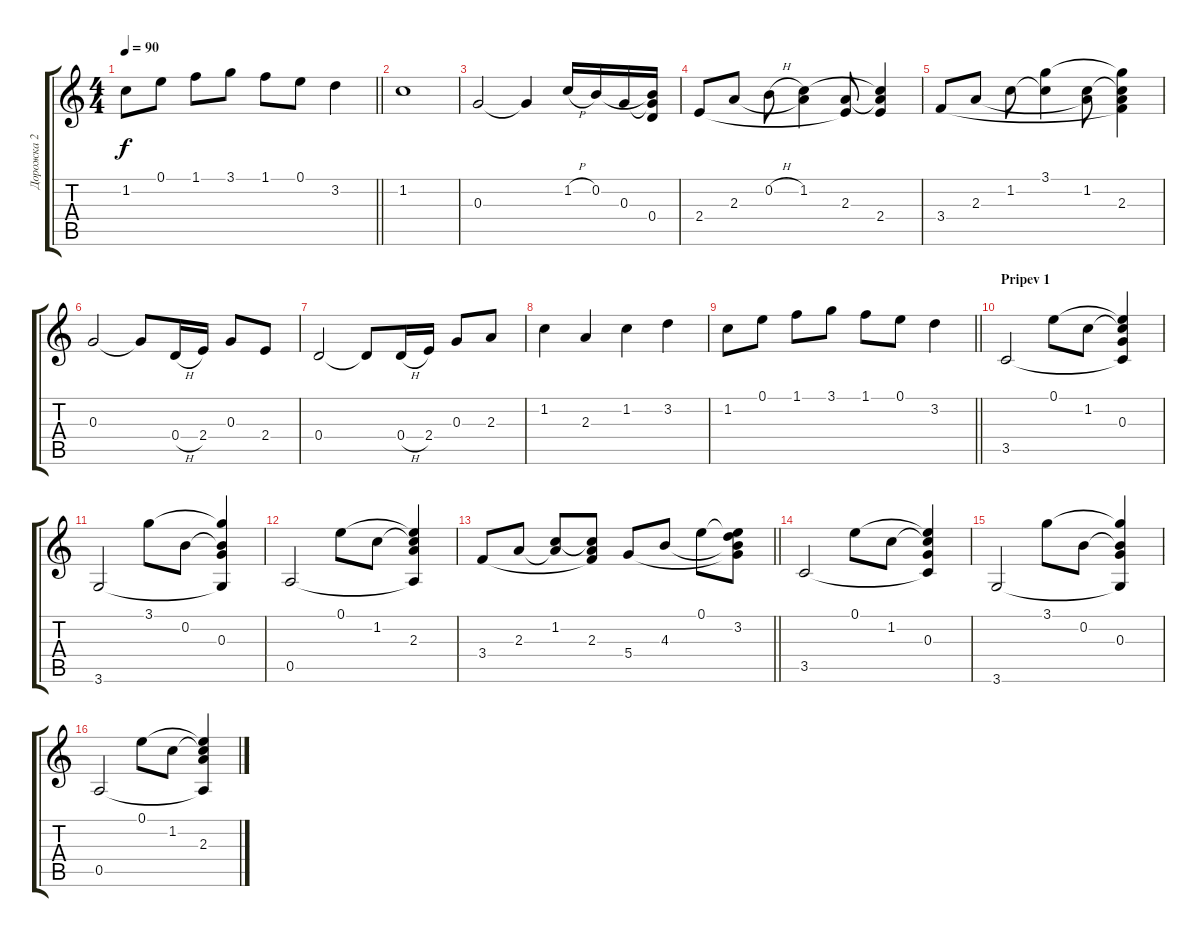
\track ("Дорожка 2" "Дорожка 2") {instrument acousticguitarsteel}
\staff {score tabs}
\tuning (E4 B3 G3 D3 A2 E2) {hide}
\ts (4 4)
\tempo 90
\clef g2
\barLineRight lightlight
\ks c
1.2.8{dy f} 0.1.8 1.1.8 3.1.8 1.1.8 0.1.8 3.2.4 |
1.2.1 |
0.3.2 0.3{t}.4 1.2{h}.16 0.2.16 0.3.16 (0.2{t} 0.3{t} 0.4).16 |
2.4.8 2.3.8 0.2{h}.8 (1.2 2.3{t}).4 (2.3 2.4{t}).8 (1.2{t} 2.3{t} 2.4).4 |
3.4.8 2.3.8 1.2.8 (3.1 1.2{t}).4 (1.2 2.3{t}).8 (3.1{t} 1.2{t} 2.3 3.4{t}).4 |
0.3.2 0.3{t}.8 0.4{h}.16 2.4.16 0.3.8 2.4.8 |
0.4.2 0.4{t}.8 0.4{h}.16 2.4.16 0.3.8 2.3.8 |
1.2.4 2.3.4 1.2.4 3.2.4 |
\barLineRight lightlight
1.2.8 0.1.8 1.1.8 3.1.8 1.1.8 0.1.8 3.2.4 |
\section ("" "Pripev 1")
3.5.2 0.1.8 1.2.8 (0.1{t} 1.2{t} 0.3 3.5{t}).4 |
3.6.2 3.1.8 0.2.8 (3.1{t} 0.2{t} 0.3 3.6{t}).4 |
0.5.2 0.1.8 1.2.8 (0.1{t} 1.2{t} 2.3 0.5{t}).4 |
\barLineRight lightlight
3.4.8 2.3.8 (1.2 2.3{t}).8 (1.2{t} 2.3 3.4{t}).8 5.4.8 4.3.8 0.1.8 (0.1{t} 3.2 4.3{t} 5.4{t}).8 |
3.5.2 0.1.8 1.2.8 (0.1{t} 1.2{t} 0.3 3.5{t}).4 |
3.6.2 3.1.8 0.2.8 (3.1{t} 0.2{t} 0.3 3.6{t}).4 |
0.5.2 0.1.8 1.2.8 (0.1{t} 1.2{t} 2.3 0.5{t}).4
